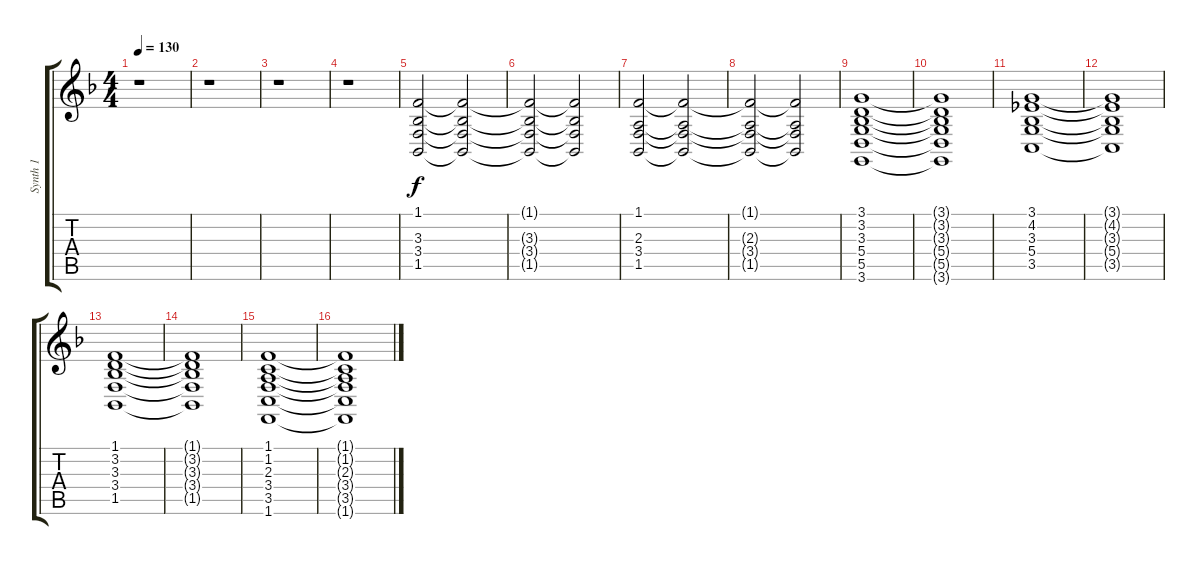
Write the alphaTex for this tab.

\track ("Synth 1" "Synth 1") {instrument stringensemble1}
\staff {score tabs}
\tuning (E4 B3 G3 D3 A2 E2) {hide}
\ts (4 4)
\tempo 130
\clef g2
\ks f
r.1{dy f instrument stringensemble1} |
r.1 |
r.1 |
r.1 |
(1.1 3.3 3.4 1.5).2{volume 1} (1.1{t} 3.3{t} 3.4{t} 1.5{t}).2{volume 2} |
(1.1{t} 3.3{t} 3.4{t} 1.5{t}).2{volume 3} (1.1{t} 3.3{t} 3.4{t} 1.5{t}).2{volume 4} |
(1.1 2.3 3.4 1.5).2{volume 5} (1.1{t} 2.3{t} 3.4{t} 1.5{t}).2{volume 6} |
(1.1{t} 2.3{t} 3.4{t} 1.5{t}).2{volume 7} (1.1{t} 2.3{t} 3.4{t} 1.5{t}).2{volume 8} |
(3.1 3.2 3.3 5.4 5.5 3.6).1{volume 4} |
(3.1{t} 3.2{t} 3.3{t} 5.4{t} 5.5{t} 3.6{t}).1 |
(3.1 4.2 3.3 5.4 3.5).1 |
(3.1{t} 4.2{t} 3.3{t} 5.4{t} 3.5{t}).1 |
(1.1 3.2 3.3 3.4 1.5).1 |
(1.1{t} 3.2{t} 3.3{t} 3.4{t} 1.5{t}).1 |
(1.1 1.2 2.3 3.4 3.5 1.6).1 |
(1.1{t} 1.2{t} 2.3{t} 3.4{t} 3.5{t} 1.6{t}).1
